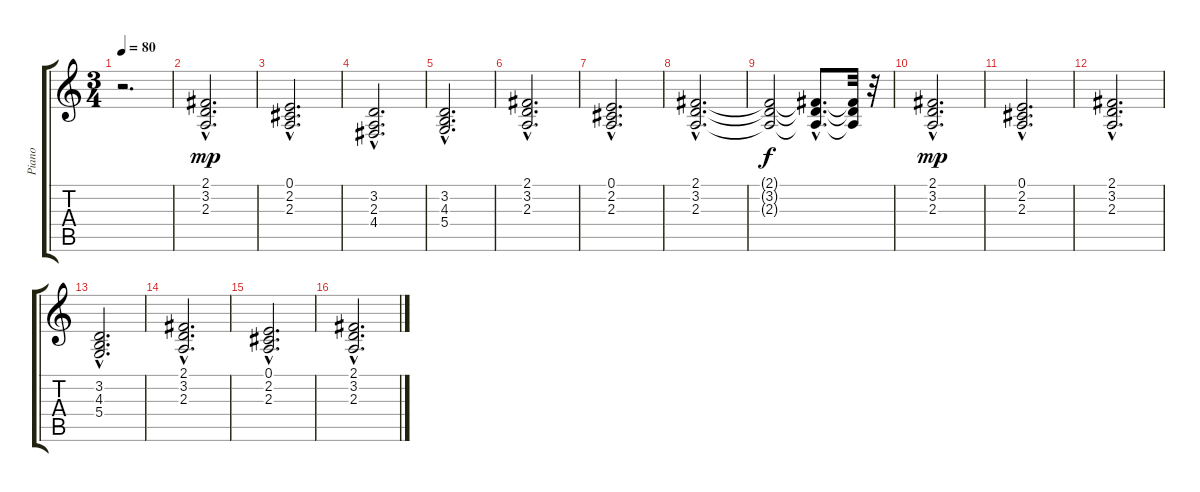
\track ("Piano " "Piano ") {instrument electricpiano1}
\staff {score tabs}
\tuning (E4 B3 G3 D3 A2 E2) {hide}
\ts (3 4)
\tempo 80
\clef g2
\ks c
r.2{d dy mp instrument electricpiano1} |
(2.1{hac} 3.2{hac} 2.3{hac}).2{d} |
(0.1{hac} 2.2{hac} 2.3{hac}).2{d} |
(3.2{hac} 2.3{hac} 4.4{hac}).2{d} |
(3.2{hac} 4.3{hac} 5.4{hac}).2{d} |
(2.1{hac} 3.2{hac} 2.3{hac}).2{d} |
(0.1{hac} 2.2{hac} 2.3{hac}).2{d} |
(2.1{hac} 3.2{hac} 2.3{hac}).2{d} |
(2.1{t} 3.2{t} 2.3{t}).2{dy f} (2.1{hac t} 3.2{hac t} 2.3{hac t}).8{d} (2.1{t} 3.2{t} 2.3{t}).32 r.32 |
(2.1{hac} 3.2{hac} 2.3{hac}).2{d dy mp} |
(0.1{hac} 2.2{hac} 2.3{hac}).2{d} |
(2.1{hac} 3.2{hac} 2.3{hac}).2{d} |
(3.2{hac} 4.3{hac} 5.4{hac}).2{d} |
(2.1{hac} 3.2{hac} 2.3{hac}).2{d} |
(0.1{hac} 2.2{hac} 2.3{hac}).2{d} |
(2.1{hac} 3.2{hac} 2.3{hac}).2{d}
